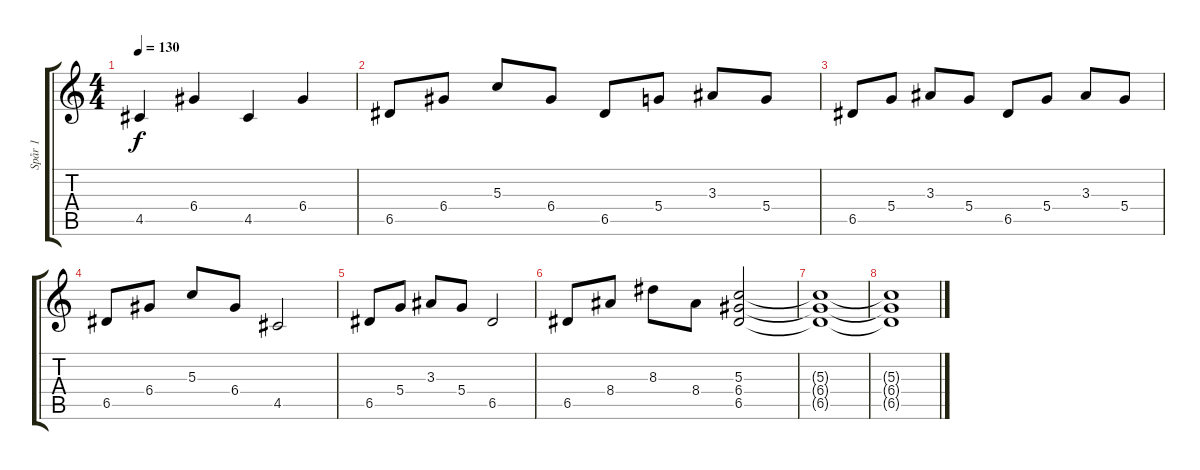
\track ("Spår 1" "Spår 1") {instrument overdrivenguitar}
\staff {score tabs}
\tuning (E4 B3 G3 D3 A2 E2) {hide}
\ts (4 4)
\tempo 130
\clef g2
\ks c
4.5.4{dy f} 6.4.4 4.5.4 6.4.4 |
6.5.8 6.4.8 5.3.8 6.4.8 6.5.8 5.4.8 3.3.8 5.4.8 |
6.5.8 5.4.8 3.3.8 5.4.8 6.5.8 5.4.8 3.3.8 5.4.8 |
6.5.8 6.4.8 5.3.8 6.4.8 4.5.2 |
6.5.8 5.4.8 3.3.8 5.4.8 6.5.2 |
6.5.8 8.4.8 8.3.8 8.4.8 (5.3 6.4 6.5).2 |
(5.3{t} 6.4{t} 6.5{t}).1 |
(5.3{t} 6.4{t} 6.5{t}).1
